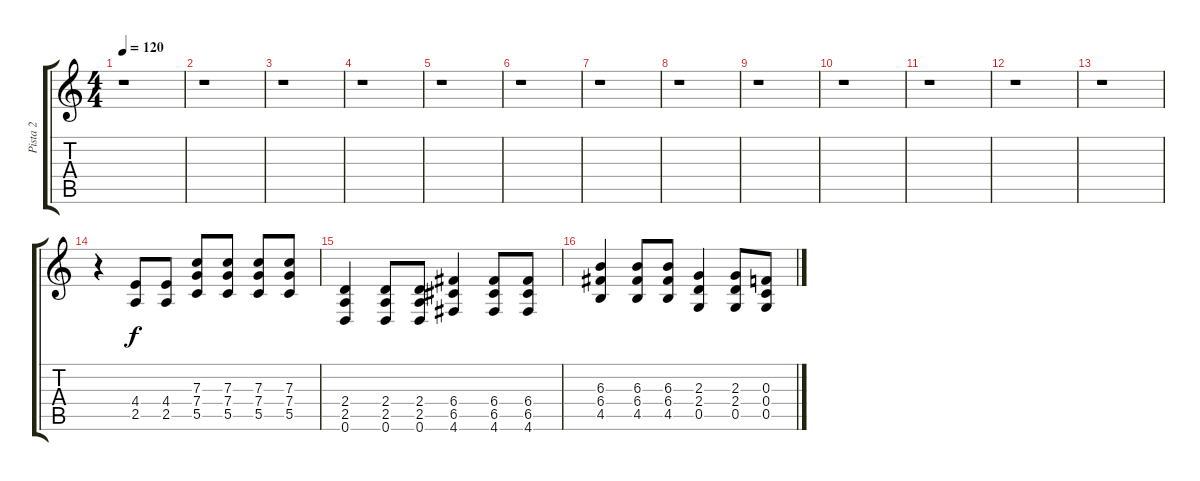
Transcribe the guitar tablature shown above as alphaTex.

\track ("Pista 2" "Pista 2") {instrument overdrivenguitar}
\staff {score tabs}
\tuning (D4 A3 F3 C3 G2 D2) {hide}
\ts (4 4)
\tempo 120
\clef g2
\ks c
r.1{dy f} |
r.1 |
r.1 |
r.1 |
r.1 |
r.1 |
r.1 |
r.1 |
r.1 |
r.1 |
r.1 |
r.1 |
r.1 |
r.4 (4.4 2.5).8 (4.4 2.5).8 (7.3 7.4 5.5).8 (7.3 7.4 5.5).8 (7.3 7.4 5.5).8 (7.3 7.4 5.5).8 |
(2.4 2.5 0.6).4 (2.4 2.5 0.6).8 (2.4 2.5 0.6).8 (6.4 6.5 4.6).4 (6.4 6.5 4.6).8 (6.4 6.5 4.6).8 |
(6.3 6.4 4.5).4 (6.3 6.4 4.5).8 (6.3 6.4 4.5).8 (2.3 2.4 0.5).4 (2.3 2.4 0.5).8 (0.3 0.4 0.5).8
